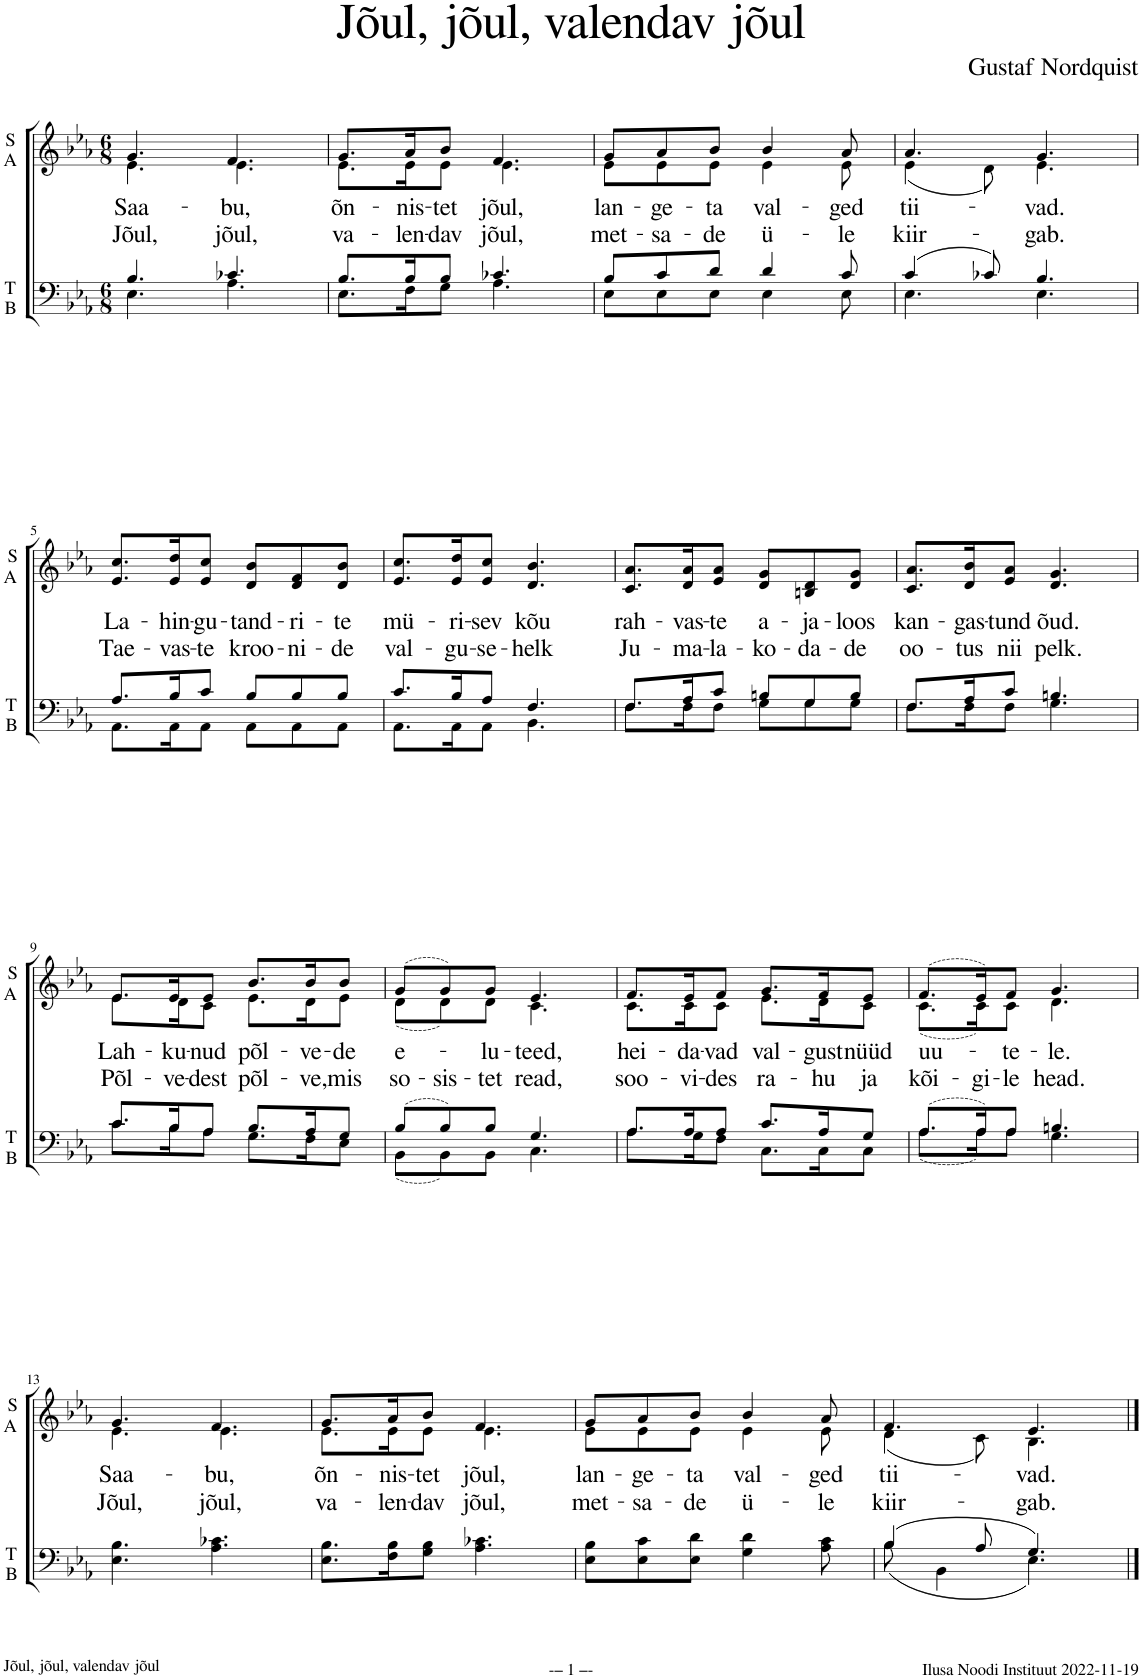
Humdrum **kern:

**kern	**kern	**text	**text
*part2	*part1	*part1	*part1
*staff2	*staff1	*staff1	*staff1
*I"T B	*I"S A	*	*
*I'T B	*I'S A	*	*
*clefF4	*clefG2	*	*
*k[b-e-a-]	*k[b-e-a-]	*	*
*M6/8	*M6/8	*	*
=1	=1	=1	=1
*^	*	*	*
!	!	!	!LO:LY:b	!LO:LY:b
*	*	*^	*	*
4.B-/	4.E-\	4.g/	4.e-\	Saa-	Jõul,
!	!	!	!	!LO:LY:b	!LO:LY:b
4.c-X/	4.A-\	4.f/	4.e-\	-bu,	jõul,
=2	=2	=2	=2	=2	=2
!	!	!	!	!LO:LY:b	!LO:LY:b
8.B-/L	8.E-\L	8.g/L	8.e-\L	õn-	va-
!	!	!	!	!LO:LY:b	!LO:LY:b
16B-/K	16F\K	16a-/K	16e-\K	-nis-	-len-
!	!	!	!	!LO:LY:b	!LO:LY:b
8B-/J	8G\J	8b-/J	8e-\J	-tet	-dav
!	!	!	!	!LO:LY:b	!LO:LY:b
4.c-X/	4.A-\	4.f/	4.e-\	jõul,	jõul,
=3	=3	=3	=3	=3	=3
!	!	!	!	!LO:LY:b	!LO:LY:b
8B-/L	8E-\L	8g/L	8e-\L	lan-	met-
!	!	!	!	!LO:LY:b	!LO:LY:b
8c/	8E-\	8a-/	8e-\	-ge-	-sa-
!	!	!	!	!LO:LY:b	!LO:LY:b
8d/J	8E-\J	8b-/J	8e-\J	-ta	-de
!	!	!	!	!LO:LY:b	!LO:LY:b
4d/	4E-\	4b-/	4e-\	val-	ü-
!	!	!	!	!LO:LY:b	!LO:LY:b
8c/	8E-\	8a-/	8e-\	-ged	-le
=4	=4	=4	=4	=4	=4
!	!	!	!	!LO:LY:b	!LO:LY:b
(4c/	4.E-\	4.a-/	(4e-\	tii-	kiir-
8c-X/)	.	.	8d\)	.	.
!	!	!	!	!LO:LY:b	!LO:LY:b
4.B-/	4.E-\	4.g/	4.e-\	-vad.	-gab.
!!LO:LB:g=z
=5	=5	=5	=5	=5	=5
!	!	!	!	!LO:LY:b	!LO:LY:b
*	*	*v	*v	*	*
8.A-/L	8.AA-\L	8.e-/ 8.cc/L	La-	Tae-
!	!	!	!LO:LY:b	!LO:LY:b
16B-/K	16AA-\K	16e-/ 16dd/K	-hin-	-vas-
!	!	!	!LO:LY:b	!LO:LY:b
8c/J	8AA-\J	8e-/ 8cc/J	-gu-	-te
!	!	!	!LO:LY:b	!LO:LY:b
8B-/L	8AA-\L	8d/ 8b-/L	-tand-	kroo-
!	!	!	!LO:LY:b	!LO:LY:b
8B-/	8AA-\	8d/ 8f/	-ri-	-ni-
!	!	!	!LO:LY:b	!LO:LY:b
8B-/J	8AA-\J	8d/ 8b-/J	-te	-de
=6	=6	=6	=6	=6
!	!	!	!LO:LY:b	!LO:LY:b
8.c/L	8.AA-\L	8.e-/ 8.cc/L	mü-	val-
!	!	!	!LO:LY:b	!LO:LY:b
16B-/K	16AA-\K	16e-/ 16dd/K	-ri-	-gu-
!	!	!	!LO:LY:b	!LO:LY:b
8A-/J	8AA-\J	8e-/ 8cc/J	-sev	-se-
!	!	!	!LO:LY:b	!LO:LY:b
4.F/	4.BB-\	4.d/ 4.b-/	kõu	-helk
=7	=7	=7	=7	=7
!	!	!	!LO:LY:b	!LO:LY:b
8.F/L	8.F\L	8.c/ 8.a-/L	rah-	Ju-
!	!	!	!LO:LY:b	!LO:LY:b
16A-/K	16F\K	16d/ 16a-/K	-vas-	-ma-
!	!	!	!LO:LY:b	!LO:LY:b
8c/J	8F\J	8e-/ 8a-/J	-te	-la-
!	!	!	!LO:LY:b	!LO:LY:b
8Bn/L	8G\L	8d/ 8g/L	a-	-ko-
!	!	!	!LO:LY:b	!LO:LY:b
8G/	8G\	8Bn/ 8d/	-ja-	-da-
!	!	!	!LO:LY:b	!LO:LY:b
8B/J	8G\J	8d/ 8g/J	-loos	-de
=8	=8	=8	=8	=8
!	!	!	!LO:LY:b	!LO:LY:b
8.F/L	8.F\L	8.c/ 8.a-/L	kan-	oo-
!	!	!	!LO:LY:b	!LO:LY:b
16A-/K	16F\K	16d/ 16b-/K	-gas-	-tus
!	!	!	!LO:LY:b	!LO:LY:b
8c/J	8F\J	8e-/ 8a-/J	-tund	nii
!	!	!	!LO:LY:b	!LO:LY:b
4.Bn/	4.G\	4.d/ 4.g/	õud.	pelk.
!!LO:LB:g=z
=9	=9	=9	=9	=9
!	!	!	!LO:LY:b	!LO:LY:b
*	*	*^	*	*
8.c/L	8.c\L	8.e-/L	8.e-\L	Lah-	Põl-
!	!	!	!	!LO:LY:b	!LO:LY:b
16B-/K	16B-\K	16e-/K	16d\K	-ku-	-ve-
!	!	!	!	!LO:LY:b	!LO:LY:b
8A-/J	8A-\J	8e-/J	8c\J	-nud	-dest
!	!	!	!	!LO:LY:b	!LO:LY:b
8.B-/L	8.G\L	8.b-/L	8.e-\L	põl-	põl-
!	!	!	!	!LO:LY:b	!LO:LY:b
16A-/K	16F\K	16b-/K	16d\K	-ve-	-ve,
!	!	!	!	!LO:LY:b	!LO:LY:b
8G/J	8E-\J	8b-/J	8e-\J	-de	mis
=10	=10	=10	=10	=10	=10
!	!	!	!	!LO:LY:b	!LO:LY:b
(8B-/L	(8BB-\L	(8g/L	(8d\L	e-	so-
!	!	!	!	!	!LO:LY:b
8B-/)	8BB-\)	8g/)	8d\)	.	-sis-
!	!	!	!	!LO:LY:b	!LO:LY:b
8B-/J	8BB-\J	8g/J	8d\J	-lu-	-tet
!	!	!	!	!LO:LY:b	!LO:LY:b
4.G/	4.C\	4.e-/	4.c\	-teed,	read,
=11	=11	=11	=11	=11	=11
!	!	!	!	!LO:LY:b	!LO:LY:b
8.A-/L	8.A-\L	8.f/L	8.c\L	hei-	soo-
!	!	!	!	!LO:LY:b	!LO:LY:b
16A-/K	16G\K	16e-/K	16c\K	-da-	-vi-
!	!	!	!	!LO:LY:b	!LO:LY:b
8A-/J	8F\J	8f/J	8c\J	-vad	-des
!	!	!	!	!LO:LY:b	!LO:LY:b
8.c/L	8.C\L	8.g/L	8.e-\L	val-	ra-
!	!	!	!	!LO:LY:b	!LO:LY:b
16A-/K	16C\K	16f/K	16d\K	-gust	-hu
!	!	!	!	!LO:LY:b	!LO:LY:b
8G/J	8C\J	8e-/J	8c\J	nüüd	ja
=12	=12	=12	=12	=12	=12
!	!	!	!	!LO:LY:b	!LO:LY:b
(8.A-/L	(8.A-\L	(8.f/L	(8.c\L	uu-	kõi-
!	!	!	!	!	!LO:LY:b
16A-/K)	16A-\K)	16e-/K)	16c\K)	.	-gi-
!	!	!	!	!LO:LY:b	!LO:LY:b
8A-/J	8A-\J	8f/J	8c\J	-te-	-le
!	!	!	!	!LO:LY:b	!LO:LY:b
4.Bn/	4.G\	4.g/	4.d\	-le.	head.
!!LO:LB:g=z	!!
=13	=13	=13	=13	=13	=13
!	!	!	!	!LO:LY:b	!LO:LY:b
*v	*v	*	*	*	*
4.E-\ 4.B-\	4.g/	4.e-\	Saa-	Jõul,
!	!	!	!LO:LY:b	!LO:LY:b
4.A-\ 4.c-X\	4.f/	4.e-\	-bu,	jõul,
=14	=14	=14	=14	=14
!	!	!	!LO:LY:b	!LO:LY:b
8.E-\ 8.B-\L	8.g/L	8.e-\L	õn-	va-
!	!	!	!LO:LY:b	!LO:LY:b
16F\ 16B-\K	16a-/K	16e-\K	-nis-	-len-
!	!	!	!LO:LY:b	!LO:LY:b
8G\ 8B-\J	8b-/J	8e-\J	-tet	-dav
!	!	!	!LO:LY:b	!LO:LY:b
4.A-\ 4.c-X\	4.f/	4.e-\	jõul,	jõul,
=15	=15	=15	=15	=15
!	!	!	!LO:LY:b	!LO:LY:b
8E-\ 8B-\L	8g/L	8e-\L	lan-	met-
!	!	!	!LO:LY:b	!LO:LY:b
8E-\ 8c\	8a-/	8e-\	-ge-	-sa-
!	!	!	!LO:LY:b	!LO:LY:b
8E-\ 8d\J	8b-/J	8e-\J	-ta	-de
!	!	!	!LO:LY:b	!LO:LY:b
4G\ 4d\	4b-/	4e-\	val-	ü-
!	!	!	!LO:LY:b	!LO:LY:b
8A-\ 8c\	8a-/	8e-\	-ged	-le
=16	=16	=16	=16	=16
*^	*	*	*	*
!	!	!	!	!LO:LY:b	!LO:LY:b
(4B-/	(8B-\	4.f/	(4d\	tii-	kiir-
.	4BB-\	.	.	.	.
8A-/	.	.	8c\)	.	.
!	!	!	!	!LO:LY:b	!LO:LY:b
4.G/)	4.E-\)	4.e-/	4.B-\	-vad.	-gab.
*v	*v	*	*	*	*
*	*v	*v	*	*
==	==	==	==
*-	*-	*-	*-
